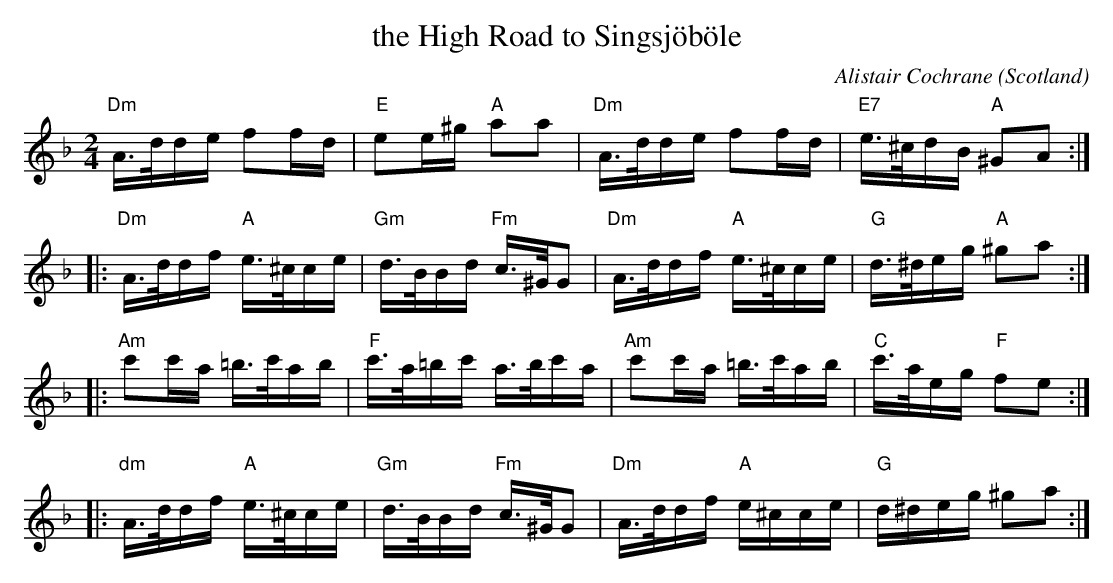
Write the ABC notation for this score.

X:1
T:the High Road to Singsjöböle
C:Alistair Cochrane
M:2/4
O:Scotland
O:Sweden
K:A phrygian
"Dm"A>dde f2fd | "E"e2e^g "A"a2a2 |\
"Dm"A>dde f2fd|"E7"e>^cdB "A"^G2A2 :|
|:\
"Dm"A>ddf "A"e>^cce | "Gm"d>BBd "Fm"c>^GG2|\
"Dm"A>ddf "A"e>^cce | "G"d>^deg "A"^g2a2 :|
|:\
"Am"c'2c'a =b>c'ab | "F"c'>a=bc' a>bc'a |\
"Am"c'2c'a =b>c'ab | "C"c'>aeg "F"f2e2 :|
|:\
"dm"A>ddf "A"e>^cce | "Gm"d>BBd "Fm"c>^GG2 |\
"Dm"A>ddf "A"e^cce | "G"d^deg ^g2a2 :|
